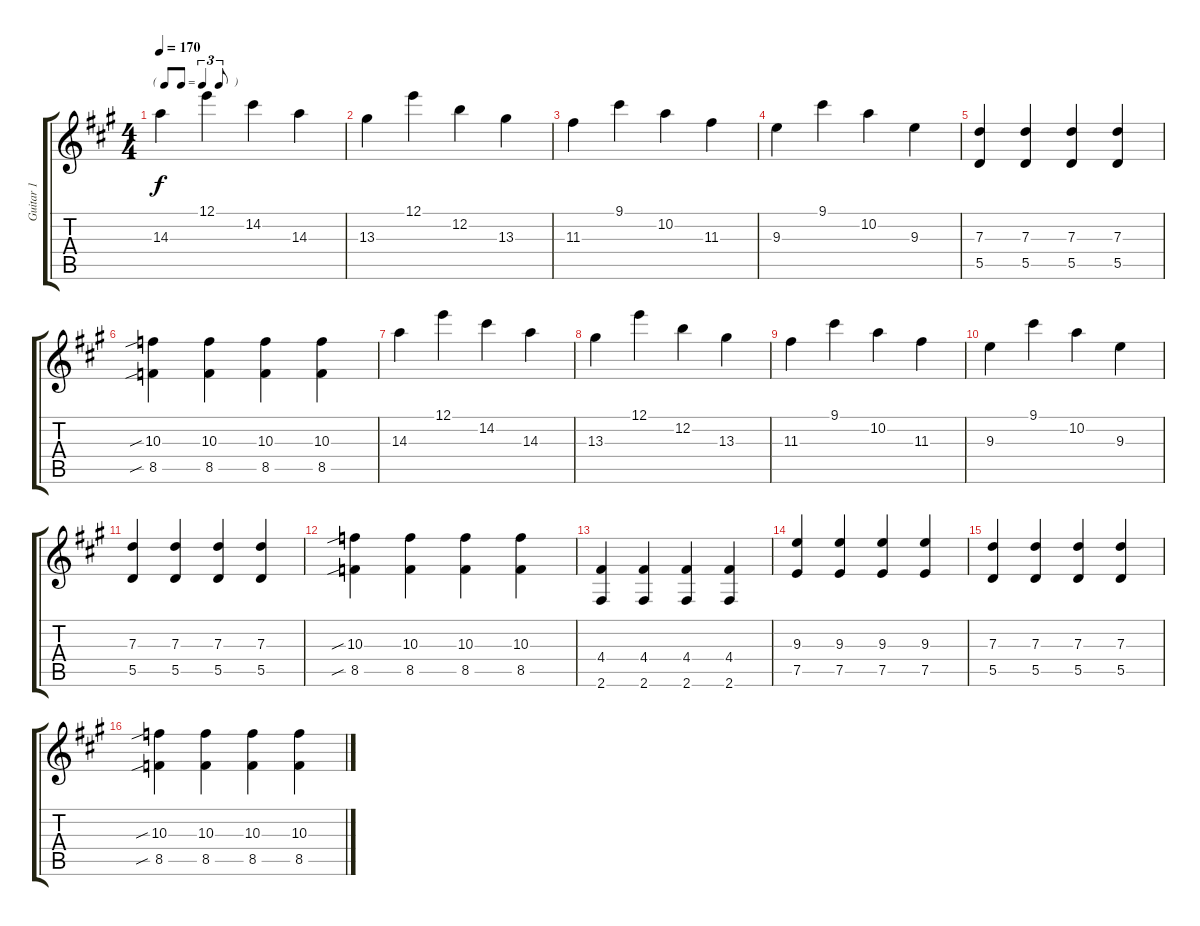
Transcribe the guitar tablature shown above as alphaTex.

\track ("Guitar 1" "Guitar 1") {instrument overdrivenguitar}
\staff {score tabs}
\tuning (E4 B3 G3 D3 A2 E2) {hide}
\ts (4 4)
\tf triplet8th
\tempo 170
\clef g2
\ks a
14.3.4{dy f} 12.1.4 14.2.4 14.3.4 |
13.3.4 12.1.4 12.2.4 13.3.4 |
11.3.4 9.1.4 10.2.4 11.3.4 |
9.3.4 9.1.4 10.2.4 9.3.4 |
(7.3 5.5).4 (7.3 5.5).4 (7.3 5.5).4 (7.3 5.5).4 |
(10.3{sib} 8.5{sib}).4 (10.3 8.5).4 (10.3 8.5).4 (10.3 8.5).4 |
14.3.4 12.1.4 14.2.4 14.3.4 |
13.3.4 12.1.4 12.2.4 13.3.4 |
11.3.4 9.1.4 10.2.4 11.3.4 |
9.3.4 9.1.4 10.2.4 9.3.4 |
(7.3 5.5).4 (7.3 5.5).4 (7.3 5.5).4 (7.3 5.5).4 |
(10.3{sib} 8.5{sib}).4 (10.3 8.5).4 (10.3 8.5).4 (10.3 8.5).4 |
(4.4 2.6).4 (4.4 2.6).4 (4.4 2.6).4 (4.4 2.6).4 |
(9.3 7.5).4 (9.3 7.5).4 (9.3 7.5).4 (9.3 7.5).4 |
(7.3 5.5).4 (7.3 5.5).4 (7.3 5.5).4 (7.3 5.5).4 |
(10.3{sib} 8.5{sib}).4 (10.3 8.5).4 (10.3 8.5).4 (10.3 8.5).4
